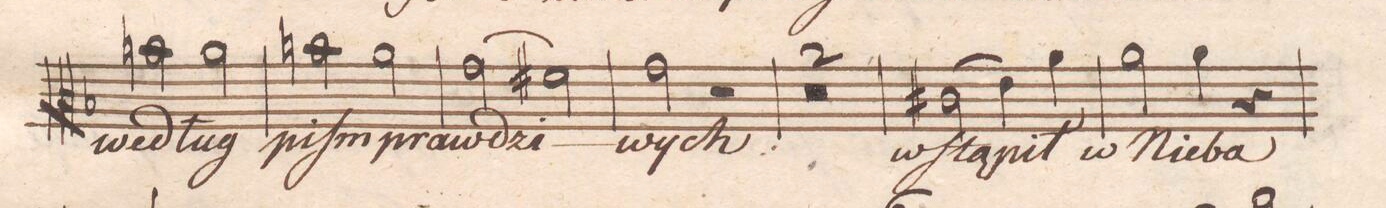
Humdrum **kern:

**kern	**text	**dynam
*I"Alto	*	*
*clefC3	*	*
*k[b-]	*	*
*met(c|)	*	*
*M2/2	*	*
2bn\	we-	.
2a\	-dług	.
=57	=57	=57
2bn\	piʃm	.
2a\	praw-	.
=58	=58	=58
(2g\	-dzi-	.
2f#X\)	.	.
=59	=59	=59
2g\	-wych	.
2r	.	.
=60	=60	=60
0r	.	.
=61	=61	=61
=62	=62	=62
(2c#X\	wʃtą-	.
4e\)	.	.
4a\	-pił	.
=63	=63	=63
2a\	w_Nie-	.
4a\	-ba	.
4r	.	.
=64	=64	=64
*-	*-	*-
